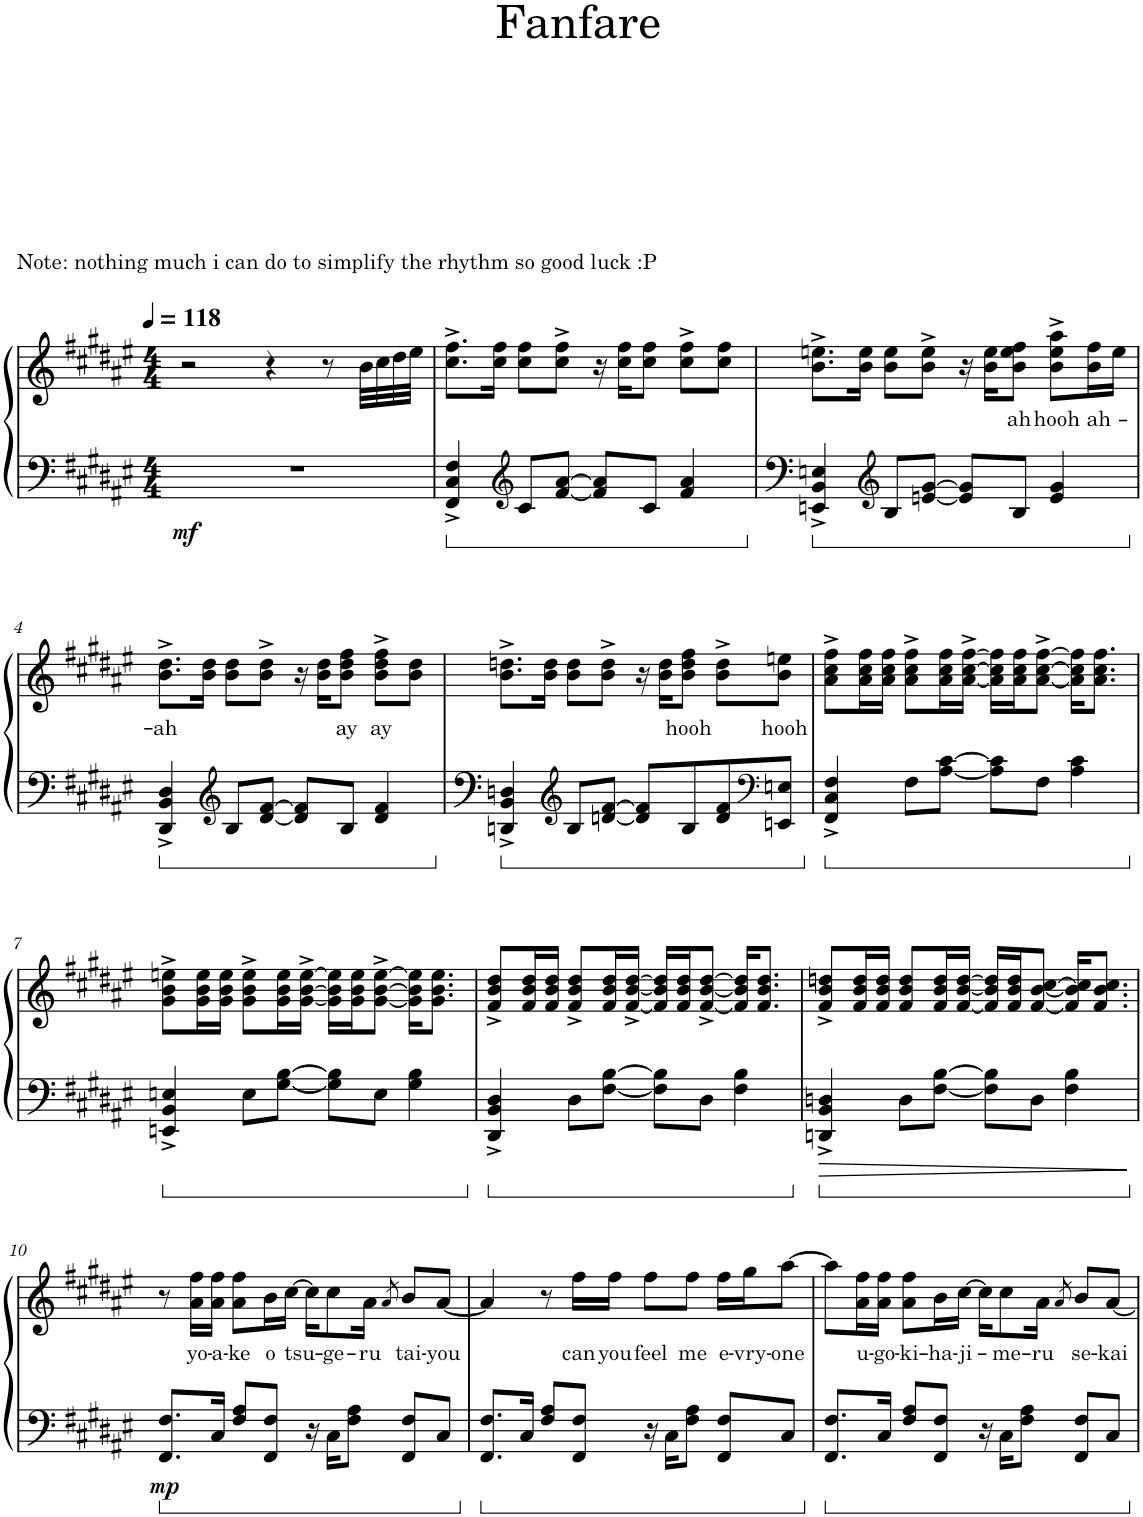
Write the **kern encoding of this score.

**kern	**kern	**text	**dynam
*part1	*part1	*part1	*part1
*staff2	*staff1	*staff1	*staff1/2
*I"Piano	*	*	*
*I'Pno.	*	*	*
*clefF4	*clefG2	*	*
*k[f#c#g#d#a#e#]	*k[f#c#g#d#a#e#]	*	*
*M4/4	*M4/4	*	*
*MM118	*MM118	*	*
=1	=1	=1	=1
!	!LO:TX:a:t=Note&colon; nothing much i can do to simplify the rhythm so good luck &colon;P	!	!
!LO:TX:a:t=Note&colon; nothing much i can do to simplify the rhythm so good luck &colon;P	!	!	!
!	!	!	!LO:DY:b=2
1r	2r	.	mf
.	4r	.	.
.	8r	.	.
.	32b\LLL	.	.
.	32cc#\	.	.
.	32dd#\	.	.
.	32ee#\JJJ	.	.
=2	=2	=2	=2
4FF#/^ 4C#/^ 4F#/^	8.cc#\^ 8.ff#\^L	.	.
.	16cc#\ 16ff#\Jk	.	.
*clefG2	*	*	*
8c#/L	8cc#\ 8ff#\L	.	.
[8f#/ [8a#/J	8cc#\^ 8ff#\^J	.	.
8f#/] 8a#/]L	16r	.	.
.	16cc#\ 16ff#\KL	.	.
8c#/J	8cc#\ 8ff#\J	.	.
4f#/ 4a#/	8cc#\^ 8ff#\^L	.	.
.	8cc#\ 8ff#\J	.	.
=3	=3	=3	=3
4EEn/^ 4BB/^ 4En/^	8.b\^ 8.een\^L	.	.
.	16b\ 16ee\Jk	.	.
*clefG2	*	*	*
8B/L	8b\ 8ee\L	.	.
[8en/ [8g#/J	8b\^ 8ee\^J	.	.
8e/] 8g#/]L	16r	.	.
.	16b\ 16ee\KL	.	.
!	!	!LO:LY:b	!
8B/J	8b\ 8ee\ 8ff#\J	ah	.
!	!	!LO:LY:b	!
4e/ 4g#/	8b\^ 8ee\^ 8aa#\^L	hooh	.
!	!	!LO:LY:b	!
.	16b\ 16ff#\L	ah-	.
.	16ee\JJ	.	.
!!LO:LB:g=z
=4	=4	=4	=4
!	!	!LO:LY:b	!
4DD#/^ 4BB/^ 4D#/^	8.b\^ 8.dd#\^L	-ah	.
.	16b\ 16dd#\Jk	.	.
*clefG2	*	*	*
8B/L	8b\ 8dd#\L	.	.
[8d#/ [8f#/J	8b\^ 8dd#\^J	.	.
8d#/] 8f#/]L	16r	.	.
.	16b\ 16dd#\KL	.	.
!	!	!LO:LY:b	!
8B/J	8b\ 8dd#\ 8ff#\J	ay	.
!	!	!LO:LY:b	!
4d#/ 4f#/	8b\^ 8dd#\^ 8ff#\^L	ay	.
.	8b\ 8dd#\J	.	.
=5	=5	=5	=5
4DDn/^ 4BB/^ 4Dn/^	8.b\^ 8.ddn\^L	.	.
.	16b\ 16dd\Jk	.	.
*clefG2	*	*	*
8B/L	8b\ 8dd\L	.	.
[8dn/ [8f#/J	8b\^ 8dd\^J	.	.
8d/] 8f#/]L	16r	.	.
.	16b\ 16dd\KL	.	.
!	!	!LO:LY:b	!
8B/	8b\ 8dd\ 8ff#\J	hooh	.
8d/ 8f#/	8b\^ 8dd\^L	.	.
*clefF4	*	*	*
!	!	!LO:LY:b	!
8EEn/ 8En/J	8b\ 8een\J	hooh	.
=6	=6	=6	=6
4FF#/^ 4C#/^ 4F#/^	8a#\^ 8cc#\^ 8ff#\^L	.	.
.	16a#\ 16cc#\ 16ff#\L	.	.
.	16a#\ 16cc#\ 16ff#\JJ	.	.
8F#\L	8a#\^ 8cc#\^ 8ff#\^L	.	.
[8A#\ [8c#\J	16a#\ 16cc#\ 16ff#\L	.	.
.	[16a#\^ [16cc#\^ [16ff#\^JJ	.	.
8A#\] 8c#\]L	16a#\] 16cc#\] 16ff#\]LL	.	.
.	16a#\ 16cc#\ 16ff#\J	.	.
8F#\J	[8a#\^ [8cc#\^ [8ff#\^J	.	.
4A#\ 4c#\	16a#\] 16cc#\] 16ff#\]KL	.	.
.	8.a#\ 8.cc#\ 8.ff#\J	.	.
!!LO:LB:g=z
=7	=7	=7	=7
4EEn/^ 4BB/^ 4En/^	8g#\^ 8b\^ 8een\^L	.	.
.	16g#\ 16b\ 16ee\L	.	.
.	16g#\ 16b\ 16ee\JJ	.	.
8E\L	8g#\^ 8b\^ 8ee\^L	.	.
[8G#\ [8B\J	16g#\ 16b\ 16ee\L	.	.
.	[16g#\^ [16b\^ [16ee\^JJ	.	.
8G#\] 8B\]L	16g#\] 16b\] 16ee\]LL	.	.
.	16g#\ 16b\ 16ee\J	.	.
8E\J	[8g#\^ [8b\^ [8ee\^J	.	.
4G#\ 4B\	16g#\] 16b\] 16ee\]KL	.	.
.	8.g#\ 8.b\ 8.ee\J	.	.
=8	=8	=8	=8
4DD#/^ 4BB/^ 4D#/^	8f#/^ 8b/^ 8dd#/^L	.	.
.	16f#/ 16b/ 16dd#/L	.	.
.	16f#/ 16b/ 16dd#/JJ	.	.
8D#\L	8f#/^ 8b/^ 8dd#/^L	.	.
[8F#\ [8B\J	16f#/ 16b/ 16dd#/L	.	.
.	[16f#/^ [16b/^ [16dd#/^JJ	.	.
8F#\] 8B\]L	16f#/] 16b/] 16dd#/]LL	.	.
.	16f#/ 16b/ 16dd#/J	.	.
8D#\J	[8f#/^ [8b/^ [8dd#/^J	.	.
4F#\ 4B\	16f#/] 16b/] 16dd#/]KL	.	.
.	8.f#/ 8.b/ 8.dd#/J	.	.
=9	=9	=9	=9
4DDn/^ 4BB/^ 4Dn/^	8f#/^ 8b/^ 8ddn/^L	.	.
.	16f#/ 16b/ 16dd/L	.	.
.	16f#/ 16b/ 16dd/JJ	.	.
8D\L	8f#/ 8b/ 8dd/L	.	.
[8F#\ [8B\J	16f#/ 16b/ 16dd/L	.	.
.	[16f#/ [16b/ [16dd/JJ	.	.
8F#\] 8B\]L	16f#/] 16b/] 16dd/]LL	.	.
.	16f#/ 16b/ 16dd/J	.	.
8D\J	[8f#/ [8b/ [8cc#/J	.	.
4F#\ 4B\	16f#/] 16b/] 16cc#/]KL	.	.
.	8.f#/ 8.b/ 8.cc#/J	.	.
!!LO:LB:g=z
=10	=10	=10	=10
!	!	!	!LO:DY:b=2
8.FF#/ 8.F#/L	8r	.	mp
!	!	!LO:LY:b	!
.	16a#\ 16ff#\LL	yo-	.
!	!	!LO:LY:b	!
16C#/Jk	16a#\ 16ff#\JJ	-a-	.
!	!	!LO:LY:b	!
8F#/ 8A#/L	8a#\ 8ff#\L	-ke	.
!	!	!LO:LY:b	!
8FF#/ 8F#/J	16b\L	o	.
!	!	!LO:LY:b	!
.	[16cc#\JJ	tsu-	.
16r	16cc#\KL]	.	.
!	!	!LO:LY:b	!
16C#\KL	8cc#\	-ge-	.
8F#\ 8A#\J	.	.	.
!	!	!LO:LY:b	!
.	16a#\Jk	-ru	.
.	8qa#/	.	.
!	!	!LO:LY:b	!
8FF#/ 8F#/L	8b/L	tai-	.
!	!	!LO:LY:b	!
8C#/J	[8a#/J	-you	.
=11	=11	=11	=11
8.FF#/ 8.F#/L	4a#/]	.	.
16C#/Jk	.	.	.
8F#/ 8A#/L	8r	.	.
!	!	!LO:LY:b	!
8FF#/ 8F#/J	16ff#\LL	can	.
!	!	!LO:LY:b	!
.	16ff#\JJ	you	.
!	!	!LO:LY:b	!
16r	8ff#\L	feel	.
16C#\KL	.	.	.
!	!	!LO:LY:b	!
8F#\ 8A#\J	8ff#\J	me	.
!	!	!LO:LY:b	!
8FF#/ 8F#/L	16ff#\LL	e-	.
!	!	!LO:LY:b	!
.	16gg#\J	-vry-	.
!	!	!LO:LY:b	!
8C#/J	[8aa#\J	-one	.
=12	=12	=12	=12
8.FF#/ 8.F#/L	8aa#\L]	.	.
!	!	!LO:LY:b	!
.	16a#\ 16ff#\L	u-	.
!	!	!LO:LY:b	!
16C#/Jk	16a#\ 16ff#\JJ	-go-	.
!	!	!LO:LY:b	!
8F#/ 8A#/L	8a#\ 8ff#\L	-ki-	.
!	!	!LO:LY:b	!
8FF#/ 8F#/J	16b\L	-ha-	.
!	!	!LO:LY:b	!
.	[16cc#\JJ	-ji-	.
16r	16cc#\KL]	.	.
!	!	!LO:LY:b	!
16C#\KL	8cc#\	-me-	.
8F#\ 8A#\J	.	.	.
!	!	!LO:LY:b	!
.	16a#\Jk	-ru	.
.	8qa#/	.	.
!	!	!LO:LY:b	!
8FF#/ 8F#/L	8b/L	se-	.
!	!	!LO:LY:b	!
8C#/J	[8a#/J	-kai	.
=	=	=	=
*-	*-	*-	*-
